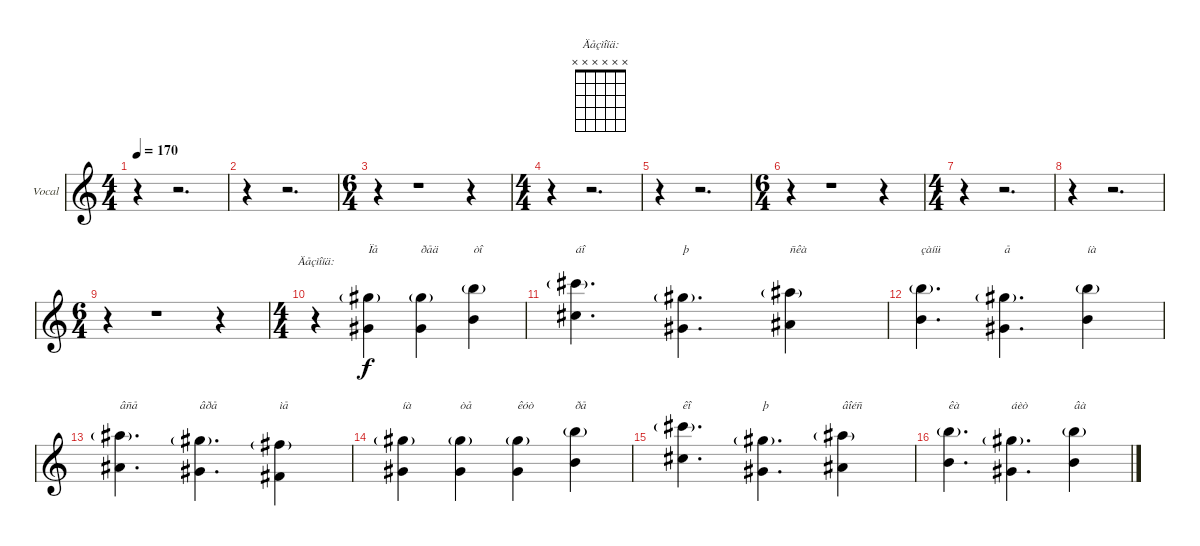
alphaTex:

\bracketExtendMode groupsimilarinstruments
\firstSystemTrackNameOrientation horizontal
\otherSystemsTrackNameOrientation horizontal
\track ("Вокал" "Vocal") {instrument bassoon}
\staff {score}
\tuning (Eb4 Bb3 Gb3 Db3 Ab2 Eb2)
\displaytranspose 12
\chord ("Äåçìîíä:" x x x x x x)
\ts (4 4)
\beaming (8 2 2 2 2)
\tempo 170
\clef g2
\ks c
r.4{dy f} r.2{d} |
r.4 r.2{d} |
\ts (6 4)
\beaming (8 2 2 2 6)
r.4 r.1 r.4 |
\ts (4 4)
\beaming (8 2 2 2 2)
r.4 r.2{d} |
r.4 r.2{d} |
\ts (6 4)
\beaming (8 2 2 2 6)
r.4 r.1 r.4 |
\ts (4 4)
\beaming (8 2 2 2 2)
r.4 r.2{d} |
r.4 r.2{d} |
\ts (6 4)
\beaming (8 2 2 2 6)
r.4 r.1 r.4 |
\ts (4 4)
\beaming (8 2 2 2 2)
r.4{ch "Äåçìîíä:"} (5.1{g} 2.3).4{txt "Ïå"} (5.1{g} 2.3).4{txt "ðåä"} (8.1{g} 5.3).4{txt "òî"} |
(10.1{g} 7.3).4{d txt "áî"} (5.1{g} 2.3).4{d txt "þ"} (7.1{g} 4.3).4{txt "ñêà"} |
(8.1{g} 5.3).4{d txt "çàíü"} (5.1{g} 2.3).4{d txt "å"} (8.1{g} 5.3).4{txt "íà"} |
(7.1{g} 4.3).4{d txt "âñå"} (5.1{g} 2.3).4{d txt "âðå"} (3.1{g} 0.3).4{txt "ìå"} |
(5.1{g} 2.3).4{txt "íà"} (5.1{g} 2.3).4{txt "òå"} (5.1{g} 2.3).4{txt "êóò"} (8.1{g} 5.3).4{txt "ðå"} |
(10.1{g} 7.3).4{d txt "êî"} (5.1{g} 2.3).4{d txt "þ"} (7.1{g} 4.3).4{txt "âîéñ"} |
(8.1{g} 5.3).4{d txt "êà"} (5.1{g} 2.3).4{d txt "áèò"} (8.1{g} 5.3).4{txt "âà"}
